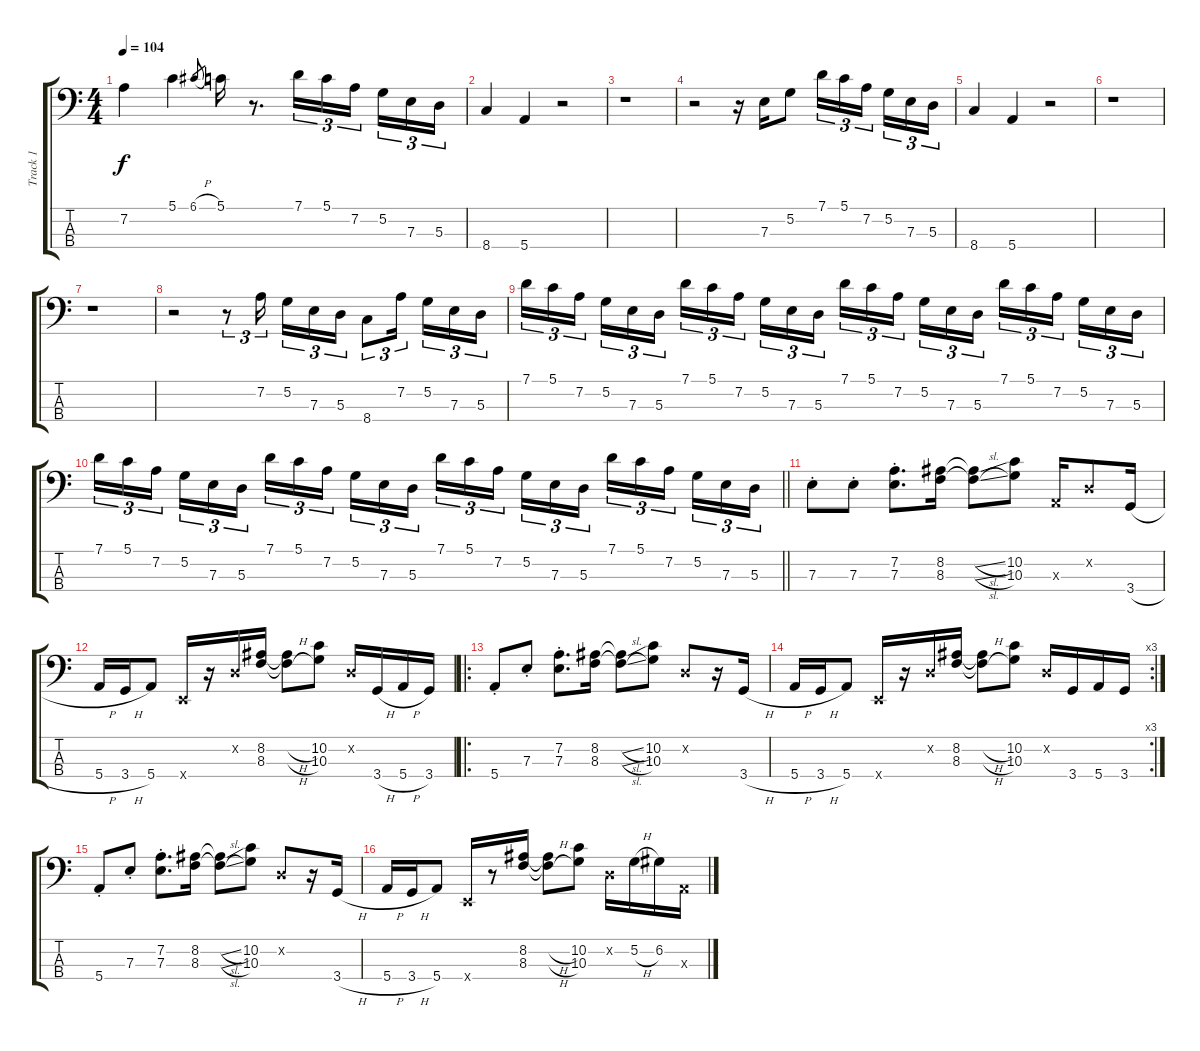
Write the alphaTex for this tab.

\track ("Track 1" "Track 1") {instrument slapbass1}
\staff {score tabs}
\tuning (G2 D2 A1 E1) {hide}
\ts (4 4)
\tempo 104
\clef f4
\ks c
7.2.4{dy f} 5.1.4 6.1{h}.8{gr} 5.1.16 r.8{d} 7.1.16{tu (3 2)} 5.1.16{tu (3 2)} 7.2.16{tu (3 2) beam splitsecondary} 5.2.16{tu (3 2)} 7.3.16{tu (3 2)} 5.3.16{tu (3 2)} |
8.4.4 5.4.4 r.2 |
r.1 |
r.2 r.16 7.3.16 5.2.8 7.1.16{tu (3 2)} 5.1.16{tu (3 2)} 7.2.16{tu (3 2) beam splitsecondary} 5.2.16{tu (3 2)} 7.3.16{tu (3 2)} 5.3.16{tu (3 2)} |
8.4.4 5.4.4 r.2 |
r.1 |
r.1 |
r.2 r.8{tu (3 2)} 7.2.16{tu (3 2) beam splitsecondary} 5.2.16{tu (3 2)} 7.3.16{tu (3 2)} 5.3.16{tu (3 2)} 8.4.8{tu (3 2)} 7.2.16{tu (3 2) beam splitsecondary} 5.2.16{tu (3 2)} 7.3.16{tu (3 2)} 5.3.16{tu (3 2)} |
7.1.16{tu (3 2)} 5.1.16{tu (3 2)} 7.2.16{tu (3 2) beam splitsecondary} 5.2.16{tu (3 2)} 7.3.16{tu (3 2)} 5.3.16{tu (3 2)} 7.1.16{tu (3 2)} 5.1.16{tu (3 2)} 7.2.16{tu (3 2) beam splitsecondary} 5.2.16{tu (3 2)} 7.3.16{tu (3 2)} 5.3.16{tu (3 2)} 7.1.16{tu (3 2)} 5.1.16{tu (3 2)} 7.2.16{tu (3 2) beam splitsecondary} 5.2.16{tu (3 2)} 7.3.16{tu (3 2)} 5.3.16{tu (3 2)} 7.1.16{tu (3 2)} 5.1.16{tu (3 2)} 7.2.16{tu (3 2) beam splitsecondary} 5.2.16{tu (3 2)} 7.3.16{tu (3 2)} 5.3.16{tu (3 2)} |
\barLineRight lightlight
7.1.16{tu (3 2)} 5.1.16{tu (3 2)} 7.2.16{tu (3 2) beam splitsecondary} 5.2.16{tu (3 2)} 7.3.16{tu (3 2)} 5.3.16{tu (3 2)} 7.1.16{tu (3 2)} 5.1.16{tu (3 2)} 7.2.16{tu (3 2) beam splitsecondary} 5.2.16{tu (3 2)} 7.3.16{tu (3 2)} 5.3.16{tu (3 2)} 7.1.16{tu (3 2)} 5.1.16{tu (3 2)} 7.2.16{tu (3 2) beam splitsecondary} 5.2.16{tu (3 2)} 7.3.16{tu (3 2)} 5.3.16{tu (3 2)} 7.1.16{tu (3 2)} 5.1.16{tu (3 2)} 7.2.16{tu (3 2) beam splitsecondary} 5.2.16{tu (3 2)} 7.3.16{tu (3 2)} 5.3.16{tu (3 2)} |
7.3{st}.8 7.3{st}.8 (7.2{st} 7.3{st}).8{d} (8.2 8.3).16 (8.2{sl t} 8.3{sl t}).8 (10.2 10.3).8 0.3{x}.16 0.2{x}.8 3.4{h}.16 |
5.4{h}.16 3.4{h}.16 5.4.8 0.4{x}.16 r.16 0.2{x}.16 (8.2 8.3).16 (8.2{h t} 8.3{h t}).8 (10.2 10.3).8 0.2{x}.16 3.4{h}.16 5.4{h}.16 3.4.16 |
\ro
5.4{st}.8 7.3{st}.8 (7.2{st} 7.3{st}).8{d} (8.2 8.3).16 (8.2{sl t} 8.3{sl t}).8 (10.2 10.3).8 0.2{x}.8 r.16 3.4{h}.16 |
\rc 3
5.4{h}.16 3.4{h}.16 5.4.8 0.4{x}.16 r.16 0.2{x}.16 (8.2 8.3).16 (8.2{h t} 8.3{h t}).8 (10.2 10.3).8 0.2{x}.16 3.4.16 5.4.16 3.4.16 |
5.4{st}.8 7.3{st}.8 (7.2{st} 7.3{st}).8{d} (8.2 8.3).16 (8.2{sl t} 8.3{sl t}).8 (10.2 10.3).8 0.2{x}.8 r.16 3.4{h}.16 |
5.4{h}.16 3.4{h}.16 5.4.8 0.4{x}.16 r.8 (8.2 8.3).16 (8.2{h t} 8.3{h t}).8 (10.2 10.3).8 0.2{x}.16 5.2{h}.16 6.2.16 0.3{x}.16
